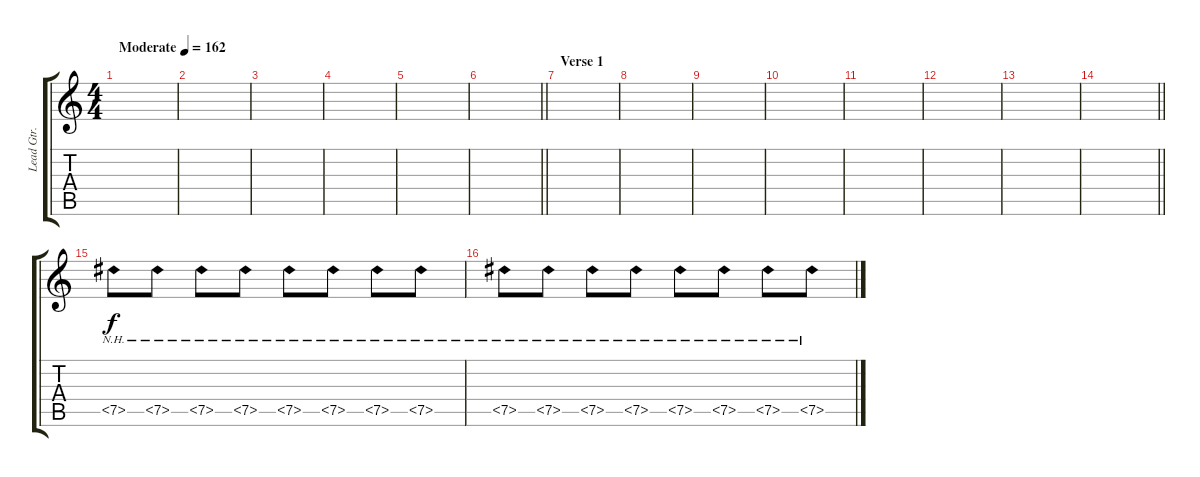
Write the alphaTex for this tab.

\track ("Lead Gtr. 1" "Lead Gtr. ") {instrument distortionguitar}
\staff {score tabs}
\tuning (Eb4 Bb3 Gb3 Db3 Ab2 Db2) {hide}
\ts (4 4)
\tempo (162 "Moderate")
\clef g2
\ks c
|
|
|
|
|
\barLineRight lightlight
|
\section ("" "Verse 1")
|
|
|
|
|
|
|
\barLineRight lightlight
|
\section ("" "")
7.5{nh}.8 7.5{nh}.8 7.5{nh}.8 7.5{nh}.8 7.5{nh}.8 7.5{nh}.8 7.5{nh}.8 7.5{nh}.8 |
7.5{nh}.8 7.5{nh}.8 7.5{nh}.8 7.5{nh}.8 7.5{nh}.8 7.5{nh}.8 7.5{nh}.8 7.5{nh}.8
